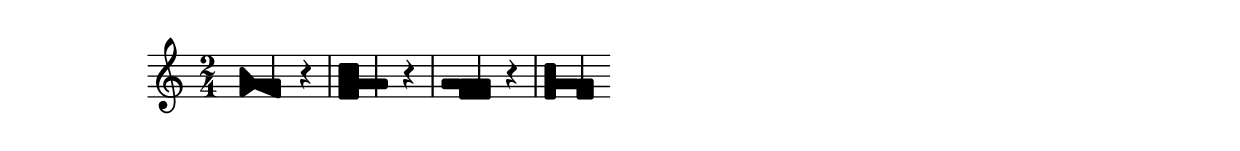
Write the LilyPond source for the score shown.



\version "2.16.0"
\header {
  texidoc = "Clusters behave well across line breaks."
}

\layout { ragged-right = ##t }

fragment = \relative c' {
  <e d'>4
  <g a>4 
  <e a>4
}

<<
  \time 2/4 
  \new Staff {
    \override ClusterSpanner #'style = #'ramp
    \makeClusters \fragment
    r4
    \override ClusterSpanner #'style = #'leftsided-stairs
    \makeClusters \fragment
    r4
    \override ClusterSpanner #'style = #'rightsided-stairs
    \makeClusters \fragment
    r4
    \override ClusterSpanner #'style = #'centered-stairs
    \makeClusters \fragment
    }
  
>>


